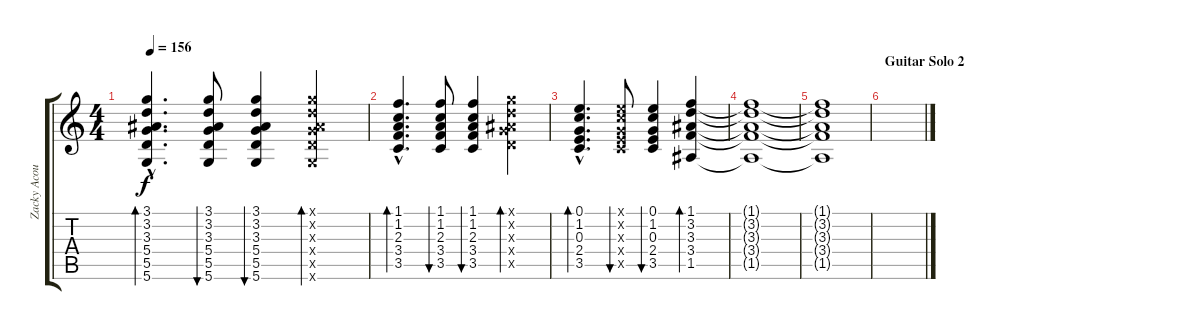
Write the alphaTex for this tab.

\track ("Zacky Acoustic" "Zacky Acou") {instrument acousticguitarsteel}
\staff {score tabs}
\tuning (E4 B3 G3 D3 A2 D2) {hide}
\ts (4 4)
\tempo 156
\clef g2
\ks c
(3.1{hac} 3.2{hac} 3.3{hac} 5.4{hac} 5.5{hac} 5.6{hac}).4{d bd 60 dy f} (3.1 3.2 3.3 5.4 5.5 5.6).8{bu 60} (3.1 3.2 3.3 5.4 5.5 5.6).4{bu 60} (3.1{x} 3.2{x} 3.3{x} 5.4{x} 5.5{x} 5.6{x}).4{bd 60} |
(1.1{hac} 1.2{hac} 2.3{hac} 3.4{hac} 3.5{hac}).4{d bd 60} (1.1 1.2 2.3 3.4 3.5).8{bu 60} (1.1 1.2 2.3 3.4 3.5).4{bu 60} (3.1{x} 3.2{x} 3.3{x} 5.4{x} 5.5{x}).4{bd 60} |
(0.1{hac} 1.2{hac} 0.3{hac} 2.4{hac} 3.5{hac}).4{d bd 60} (0.1{x} 1.2{x} 0.3{x} 2.4{x} 3.5{x}).8{bu 60} (0.1 1.2 0.3 2.4 3.5).4{bu 60} (1.1 3.2 3.3 3.4 1.5).4{bd 60} |
(1.1{t} 3.2{t} 3.3{t} 3.4{t} 1.5{t}).1 |
(1.1{t} 3.2{t} 3.3{t} 3.4{t} 1.5{t}).1 |
\section ("" "Guitar Solo 2")
